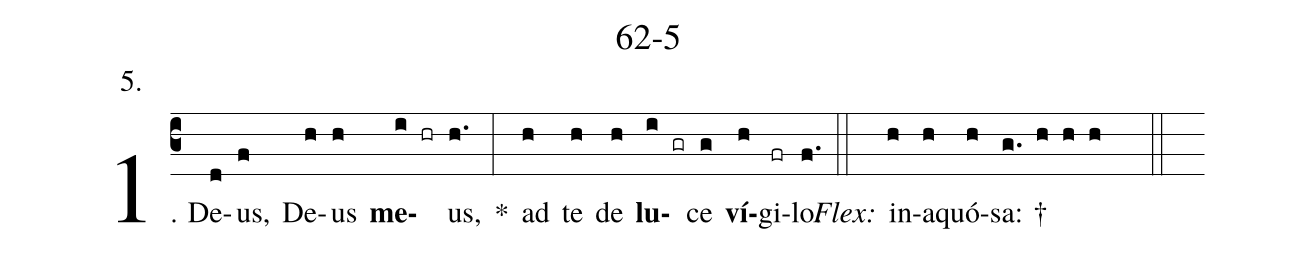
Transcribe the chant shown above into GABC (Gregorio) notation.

name: 62-5;
annotation: 5.;
%%
(c3)1. De(d)us,(f) De(h)us(h) <b>me</b>(i hr)us,(h.) *(:) ad(h) te(h) de(h) <b>lu</b>(i gr)ce(g) <b>ví</b>(h)gi(fr)lo.(f.) (::)
<i>Flex:</i>()  in(h)a(h)quó(h)sa: †(g. h h h  ::)
